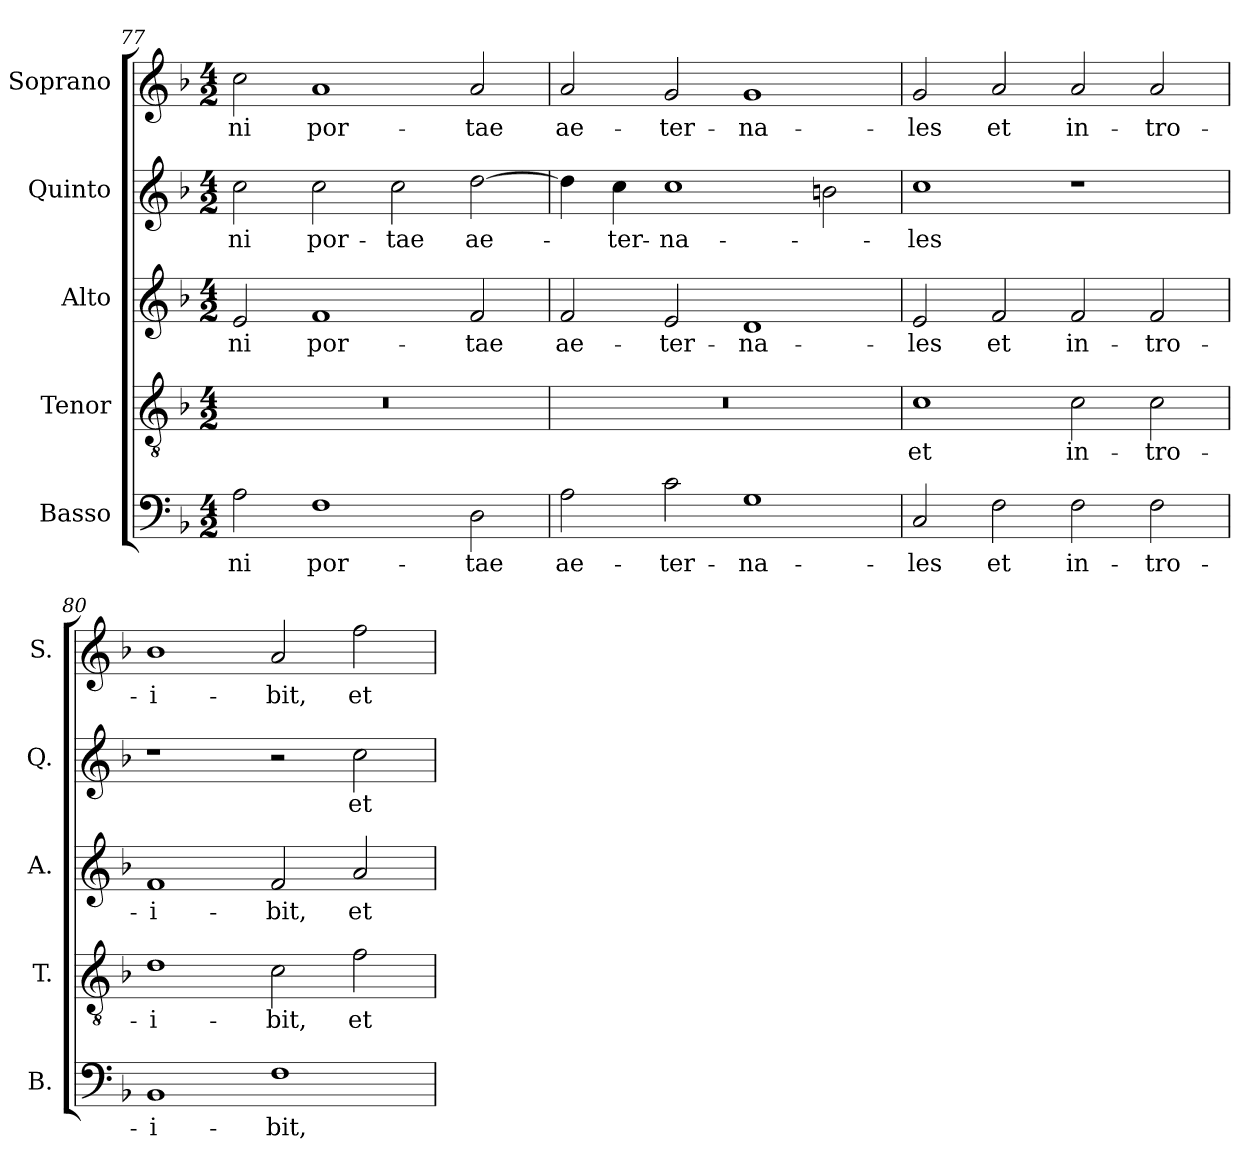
**kern	**text	**kern	**text	**kern	**text	**kern	**text	**kern	**text
*part5	*part5	*part4	*part4	*part3	*part3	*part2	*part2	*part1	*part1
*staff5	*staff5	*staff4	*staff4	*staff3	*staff3	*staff2	*staff2	*staff1	*staff1
*I"Basso	*	*I"Tenor	*	*I"Alto	*	*I"Quinto	*	*I"Soprano	*
*I'B.	*	*I'T.	*	*I'A.	*	*I'Q.	*	*I'S.	*
*clefF4	*	*clefGv2	*	*clefG2	*	*clefG2	*	*clefG2	*
*	*	*ITrd7c12	*	*	*	*	*	*	*
*k[b-]	*	*k[b-]	*	*k[b-]	*	*k[b-]	*	*k[b-]	*
*F:	*	*F:	*	*F:	*	*F:	*	*F:	*
*M4/2	*	*M4/2	*	*M4/2	*	*M4/2	*	*M4/2	*
=77	=77	=77	=77	=77	=77	=77	=77	=77	=77
!	!LO:LY:b:color=#000000	!LO:N:vis=1	!	!	!	!	!	!	!
!	!	!	!	!	!LO:LY:b:color=#000000	!	!	!	!
!	!	!	!	!	!	!	!LO:LY:b:color=#000000	!	!
!	!	!	!	!	!	!	!	!	!LO:LY:b:color=#000000
2Ai\	-ni	0r	.	2ei/	-ni	2cci\	-ni	2cci\	-ni
!	!LO:LY:b:color=#000000	!	!	!	!	!	!	!	!
!	!	!	!	!	!LO:LY:b:color=#000000	!	!	!	!
!	!	!	!	!	!	!	!LO:LY:b:color=#000000	!	!
!	!	!	!	!	!	!	!	!	!LO:LY:b:color=#000000
1Fi	por-	.	.	1fi	por-	2cci\	por-	1ai	por-
!	!	!	!	!	!	!	!LO:LY:b:color=#000000	!	!
.	.	.	.	.	.	2cci\	-tae	.	.
!	!LO:LY:b:color=#000000	!	!	!	!	!	!	!	!
!	!	!	!	!	!LO:LY:b:color=#000000	!	!	!	!
!	!	!	!	!	!	!	!LO:LY:b:color=#000000	!	!
!	!	!	!	!	!	!	!	!	!LO:LY:b:color=#000000
2Di\	-tae	.	.	2fi/	-tae	[2ddi\	ae-	2ai/	-tae
!!LO:PB:g=z
=78	=78	=78	=78	=78	=78	=78	=78	=78	=78
!	!LO:LY:b:color=#000000	!LO:N:vis=1	!	!	!	!	!	!	!
!	!	!	!	!	!LO:LY:b:color=#000000	!	!	!	!
!	!	!	!	!	!	!	!	!	!LO:LY:b:color=#000000
2Ai\	ae-	0r	.	2fi/	ae-	4ddi\]	.	2ai/	ae-
!	!	!	!	!	!	!	!LO:LY:b:color=#000000	!	!
.	.	.	.	.	.	4cci\	-ter-	.	.
!	!LO:LY:b:color=#000000	!	!	!	!	!	!	!	!
!	!	!	!	!	!LO:LY:b:color=#000000	!	!	!	!
!	!	!	!	!	!	!	!LO:LY:b:color=#000000	!	!
!	!	!	!	!	!	!	!	!	!LO:LY:b:color=#000000
2ci\	-ter-	.	.	2ei/	-ter-	1cci	-na-	2gi/	-ter-
!	!LO:LY:b:color=#000000	!	!	!	!	!	!	!	!
!	!	!	!	!	!LO:LY:b:color=#000000	!	!	!	!
!	!	!	!	!	!	!	!	!	!LO:LY:b:color=#000000
1Gi	-na-	.	.	1di	-na-	.	.	1gi	-na-
.	.	.	.	.	.	2bni\	.	.	.
=79	=79	=79	=79	=79	=79	=79	=79	=79	=79
!	!LO:LY:b:color=#000000	!	!	!	!	!	!	!	!
!	!	!	!LO:LY:b:color=#000000	!	!	!	!	!	!
!	!	!	!	!	!LO:LY:b:color=#000000	!	!	!	!
!	!	!	!	!	!	!	!LO:LY:b:color=#000000	!	!
!	!	!	!	!	!	!	!	!	!LO:LY:b:color=#000000
2Ci/	-les	1Ci	et	2ei/	-les	1cci	-les	2gi/	-les
!	!LO:LY:b:color=#000000	!	!	!	!	!	!	!	!
!	!	!	!	!	!LO:LY:b:color=#000000	!	!	!	!
!	!	!	!	!	!	!	!	!	!LO:LY:b:color=#000000
2Fi\	et	.	.	2fi/	et	.	.	2ai/	et
!	!LO:LY:b:color=#000000	!	!	!	!	!	!	!	!
!	!	!	!LO:LY:b:color=#000000	!	!	!	!	!	!
!	!	!	!	!	!LO:LY:b:color=#000000	!	!	!	!
!	!	!	!	!	!	!	!	!	!LO:LY:b:color=#000000
2Fi\	in-	2Ci\	in-	2fi/	in-	1r	.	2ai/	in-
!	!LO:LY:b:color=#000000	!	!	!	!	!	!	!	!
!	!	!	!LO:LY:b:color=#000000	!	!	!	!	!	!
!	!	!	!	!	!LO:LY:b:color=#000000	!	!	!	!
!	!	!	!	!	!	!	!	!	!LO:LY:b:color=#000000
2Fi\	-tro-	2Ci\	-tro-	2fi/	-tro-	.	.	2ai/	-tro-
=80	=80	=80	=80	=80	=80	=80	=80	=80	=80
!	!LO:LY:b:color=#000000	!	!	!	!	!	!	!	!
!	!	!	!LO:LY:b:color=#000000	!	!	!	!	!	!
!	!	!	!	!	!LO:LY:b:color=#000000	!	!	!	!
!	!	!	!	!	!	!	!	!	!LO:LY:b:color=#000000
1BB-i	-i-	1Di	-i-	1fi	-i-	1r	.	1b-i	-i-
!	!LO:LY:b:color=#000000	!	!	!	!	!	!	!	!
!	!	!	!LO:LY:b:color=#000000	!	!	!	!	!	!
!	!	!	!	!	!LO:LY:b:color=#000000	!	!	!	!
!	!	!	!	!	!	!	!	!	!LO:LY:b:color=#000000
1Fi	-bit,	2Ci\	-bit,	2fi/	-bit,	2r	.	2ai/	-bit,
!	!	!	!LO:LY:b:color=#000000	!	!	!	!	!	!
!	!	!	!	!	!LO:LY:b:color=#000000	!	!	!	!
!	!	!	!	!	!	!	!LO:LY:b:color=#000000	!	!
!	!	!	!	!	!	!	!	!	!LO:LY:b:color=#000000
.	.	2Fi\	et	2ai/	et	2cci\	et	2ffi\	et
=	=	=	=	=	=	=	=	=	=
*-	*-	*-	*-	*-	*-	*-	*-	*-	*-
